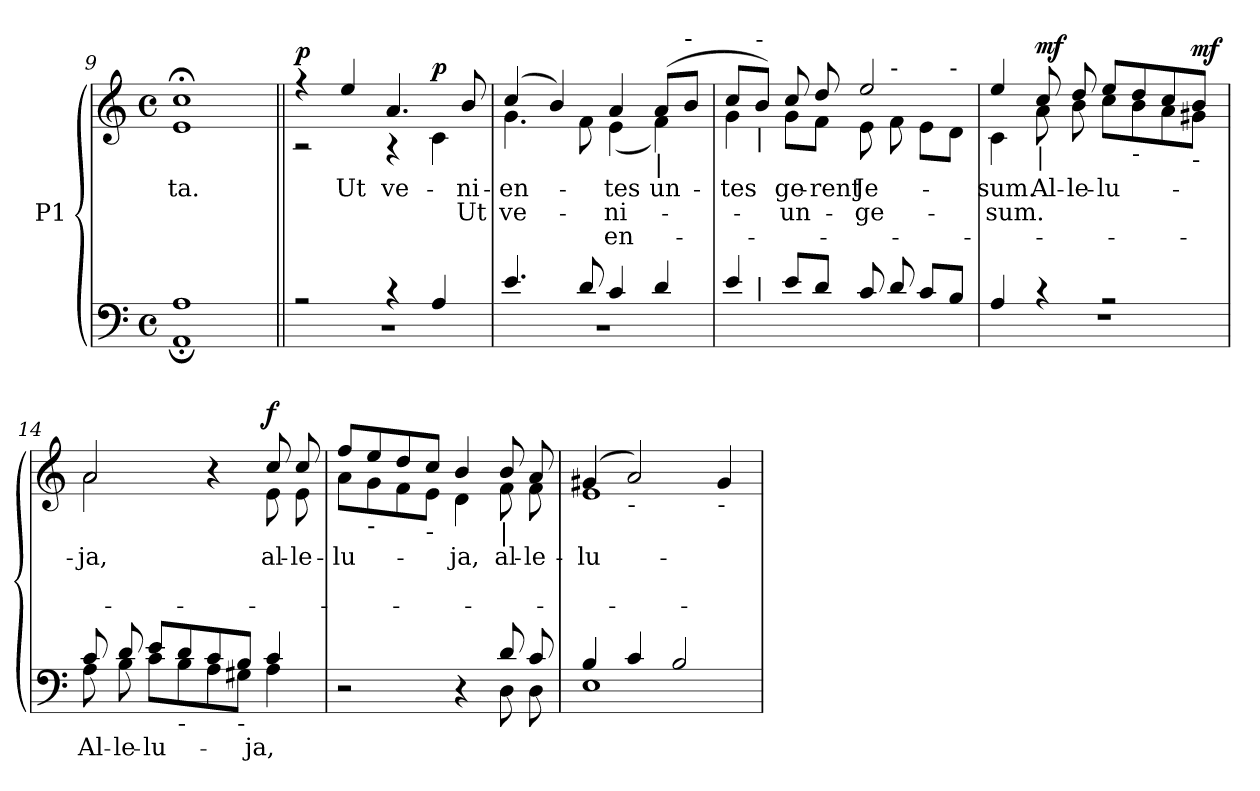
**kern	**text	**kern	**text	**text	**text	**dynam
*part1	*part1	*part1	*part1	*part1	*part1	*part1
*staff2	*staff2	*staff1	*staff1	*staff1	*staff1	*staff1/2
*I"P1	*	*	*	*	*	*
*clefF4	*	*clefG2	*	*	*	*
*k[]	*	*k[]	*	*	*	*
*C:	*	*C:	*	*	*	*
*M4/4	*	*M4/4	*	*	*	*
*met(c)	*	*met(c)	*	*	*	*
=9	=9	=9	=9	=9	=9	=9
*^	*	*	*	*	*	*
!	!	!	!	!LO:LY:b:color=#000000	!	!	!
1Ai	1AA;i	.	1ei; 1cci;	-ta.	.	.	.
!!LO:LB:g=z
=10||	=10||	=10||	=10||	=10||	=10||	=10||	=10||
*	*	*	*^	*	*	*	*
2r	1r	.	4r	2r	.	.	.	p
!	!	!	!	!	!LO:LY:a:color=#000000	!	!	!
.	.	.	4eei/	.	Ut	.	.	.
!	!	!	!	!	!LO:LY:a:color=#000000	!	!	!
4r	.	.	4.ai/	4r	ve-	.	.	.
4Ai/	.	.	.	4ci\	.	.	.	p
!	!	!	!	!	!LO:LY:a:color=#000000	!LO:LY:b:color=#000000	!	!
.	.	.	8bi/	.	-ni-	Ut	.	.
=11	=11	=11	=11	=11	=11	=11	=11	=11
!	!	!	!	!	!LO:LY:a:color=#000000	!LO:LY:b:color=#000000	!	!
4.ei/	1r	.	(4cci/	4.gi\	-en-	ve-	.	.
.	.	.	4bi/)	.	.	.	.	.
8di/	.	.	.	8fi\	.	.	.	.
!	!	!	!	!	!LO:LY:a:color=#000000	!LO:LY:b:color=#000000	!LO:LY:b:color=#000000	!
4ci/	.	.	4ai/	(4ei\	-tes	-ni-	-en-	.
!	!	!	!LO:TX:b:t=|	!	!	!	!	!
!	!	!	!	!	!LO:LY:a:color=#000000	!	!	!
4di/	.	.	(8ai/L	4fi\)	un-	.	.	.
!	!	!	!LO:TX:a:t=-	!	!	!	!	!
.	.	.	8bi/J	.	.	.	.	.
=12	=12	=12	=12	=12	=12	=12	=12	=12
!	!	!	!	!	!LO:LY:b:color=#000000	!	!	!
4ei/	8ryy	.	8cci/L	4gi\	-tes	.	.	.
!	!	!	!LO:TX:b:t=|	!	!	!	!	!
!	!	!	!LO:TX:a:t=-	!	!	!	!	!
!	!LO:TX:a:t=|	!	!	!	!	!	!	!
.	2..ryy	.	8bi/J)	.	.	.	.	.
!	!	!	!	!	!LO:LY:a:color=#000000	!LO:LY:b:color=#000000	!	!
8ei/L	.	.	8cci/	8gi\L	-ge-	un-	.	.
!	!	!	!	!	!LO:LY:a:color=#000000	!	!	!
8di/J	.	.	8ddi/	8fi\J	-rent	.	.	.
!	!	!	!	!	!LO:LY:a:color=#000000	!LO:LY:b:color=#000000	!	!
8ci/	.	.	2eei/	8ei\	Je-	-ge-	.	.
!	!	!	!	!LO:TX:a:t=-	!	!	!	!
8di/	.	.	.	8fi\	.	.	.	.
8ci/L	.	.	.	8ei\L	.	.	.	.
!	!	!	!	!LO:TX:a:t=-	!	!	!	!
8Bi/J	.	.	.	8di\J	.	.	.	.
=13	=13	=13	=13	=13	=13	=13	=13	=13
!	!	!	!	!	!LO:LY:a:color=#000000	!LO:LY:b:color=#000000	!	!
*	*^	*	*	*	*	*	*	*
4Ai/	1r	2..ryy	.	4eei/	4ci\	-sum.	-sum.	.	.
!	!	!	!	!LO:TX:b:t=|	!	!	!	!	!
!	!	!	!	!	!	!LO:LY:b:color=#000000	!	!	!
4r	.	.	.	8cci/	8ai\	Al-	.	.	mf
!	!	!	!	!	!	!LO:LY:b:color=#000000	!	!	!
.	.	.	.	8ddi/	8bi\	-le-	.	.	.
!	!	!	!	!	!	!LO:LY:b:color=#000000	!	!	!
2r	.	.	.	8eei/L	8cci\L	-lu-	.	.	.
!	!	!	!	!LO:TX:b:t=-	!	!	!	!	!
.	.	.	.	8ddi/	8bi\	.	.	.	.
.	.	.	.	8cci/	8ai\	.	.	.	.
!	!	!	!	!LO:TX:b:t=-	!	!	!	!	!
.	.	8ryy	.	8bi/J	8g#Xi\J	.	.	.	mf
*v	*v	*v	*	*	*	*	*	*	*
=14	=14	=14	=14	=14	=14	=14	=14
*^	*	*	*	*	*	*	*
*	*^	*	*	*	*	*	*	*
!	!	!	!LO:LY:b:color=#000000	!	!	!	!	!	!
*	*v	*v	*	*	*	*	*	*	*
*	*^	*	*	*	*	*	*	*
!	!	!	!	!	!	!LO:LY:b:color=#000000	!	!	!
*	*v	*v	*	*	*	*	*	*	*
8ci/	8Ai\	Al-	2ai/	2ai\	-ja,	.	.	.
!	!	!LO:LY:b:color=#000000	!	!	!	!	!	!
8di/	8Bi\	-le-	.	.	.	.	.	.
!	!	!LO:LY:b:color=#000000	!	!	!	!	!	!
8ei/L	8ci\L	-lu-	.	.	.	.	.	.
!LO:TX:b:t=-	!	!	!	!	!	!	!	!
8di/	8Bi\	.	.	.	.	.	.	.
8ci/	8Ai\	.	4r	4ryy	.	.	.	.
!LO:TX:b:t=-	!	!	!	!	!	!	!	!
8Bi/J	8G#Xi\J	.	.	.	.	.	.	.
!	!	!LO:LY:b:color=#000000	!	!	!	!	!	!
!	!	!	!	!	!LO:LY:b:color=#000000	!	!	!
4ci/	4Ai\	-ja,	8cci/	8ei\	al-	.	.	f
!	!	!	!	!	!LO:LY:b:color=#000000	!	!	!
.	.	.	8cci/	8ei\	-le-	.	.	.
!!LO:LB:g=z	!!
=15	=15	=15	=15	=15	=15	=15	=15	=15
!	!	!	!	!	!LO:LY:b:color=#000000	!	!	!
2r	2ryy	.	8ffi/L	8ai\L	-lu-	.	.	.
!	!	!	!LO:TX:b:t=-	!	!	!	!	!
.	.	.	8eei/	8gi\	.	.	.	.
.	.	.	8ddi/	8fi\	.	.	.	.
!	!	!	!LO:TX:b:t=-	!	!	!	!	!
.	.	.	8cci/J	8ei\J	.	.	.	.
!	!	!	!	!	!LO:LY:b:color=#000000	!	!	!
4r	4ryy	.	4bi/	4di\	-ja,	.	.	.
!	!	!	!LO:TX:b:t=|	!	!	!	!	!
!	!	!	!	!	!LO:LY:b:color=#000000	!	!	!
8di/	8Di\	.	8bi/	8fi\	al-	.	.	mf mf
!	!	!	!	!	!LO:LY:b:color=#000000	!	!	!
8ci/	8Di\	.	8ai/	8fi\	-le-	.	.	.
=16	=16	=16	=16	=16	=16	=16	=16	=16
!	!	!	!	!	!LO:LY:b:color=#000000	!	!	!
4Bi/	1Ei	.	(4g#Xi/	1ei	-lu-	.	.	.
!	!	!	!LO:TX:b:t=-	!	!	!	!	!
4ci/	.	.	2ai/)	.	.	.	.	.
2Bi/	.	.	.	.	.	.	.	.
!	!	!	!LO:TX:b:t=-	!	!	!	!	!
.	.	.	4g#i/	.	.	.	.	.
*v	*v	*	*	*	*	*	*	*
*	*	*v	*v	*	*	*	*
=	=	=	=	=	=	=
*-	*-	*-	*-	*-	*-	*-
